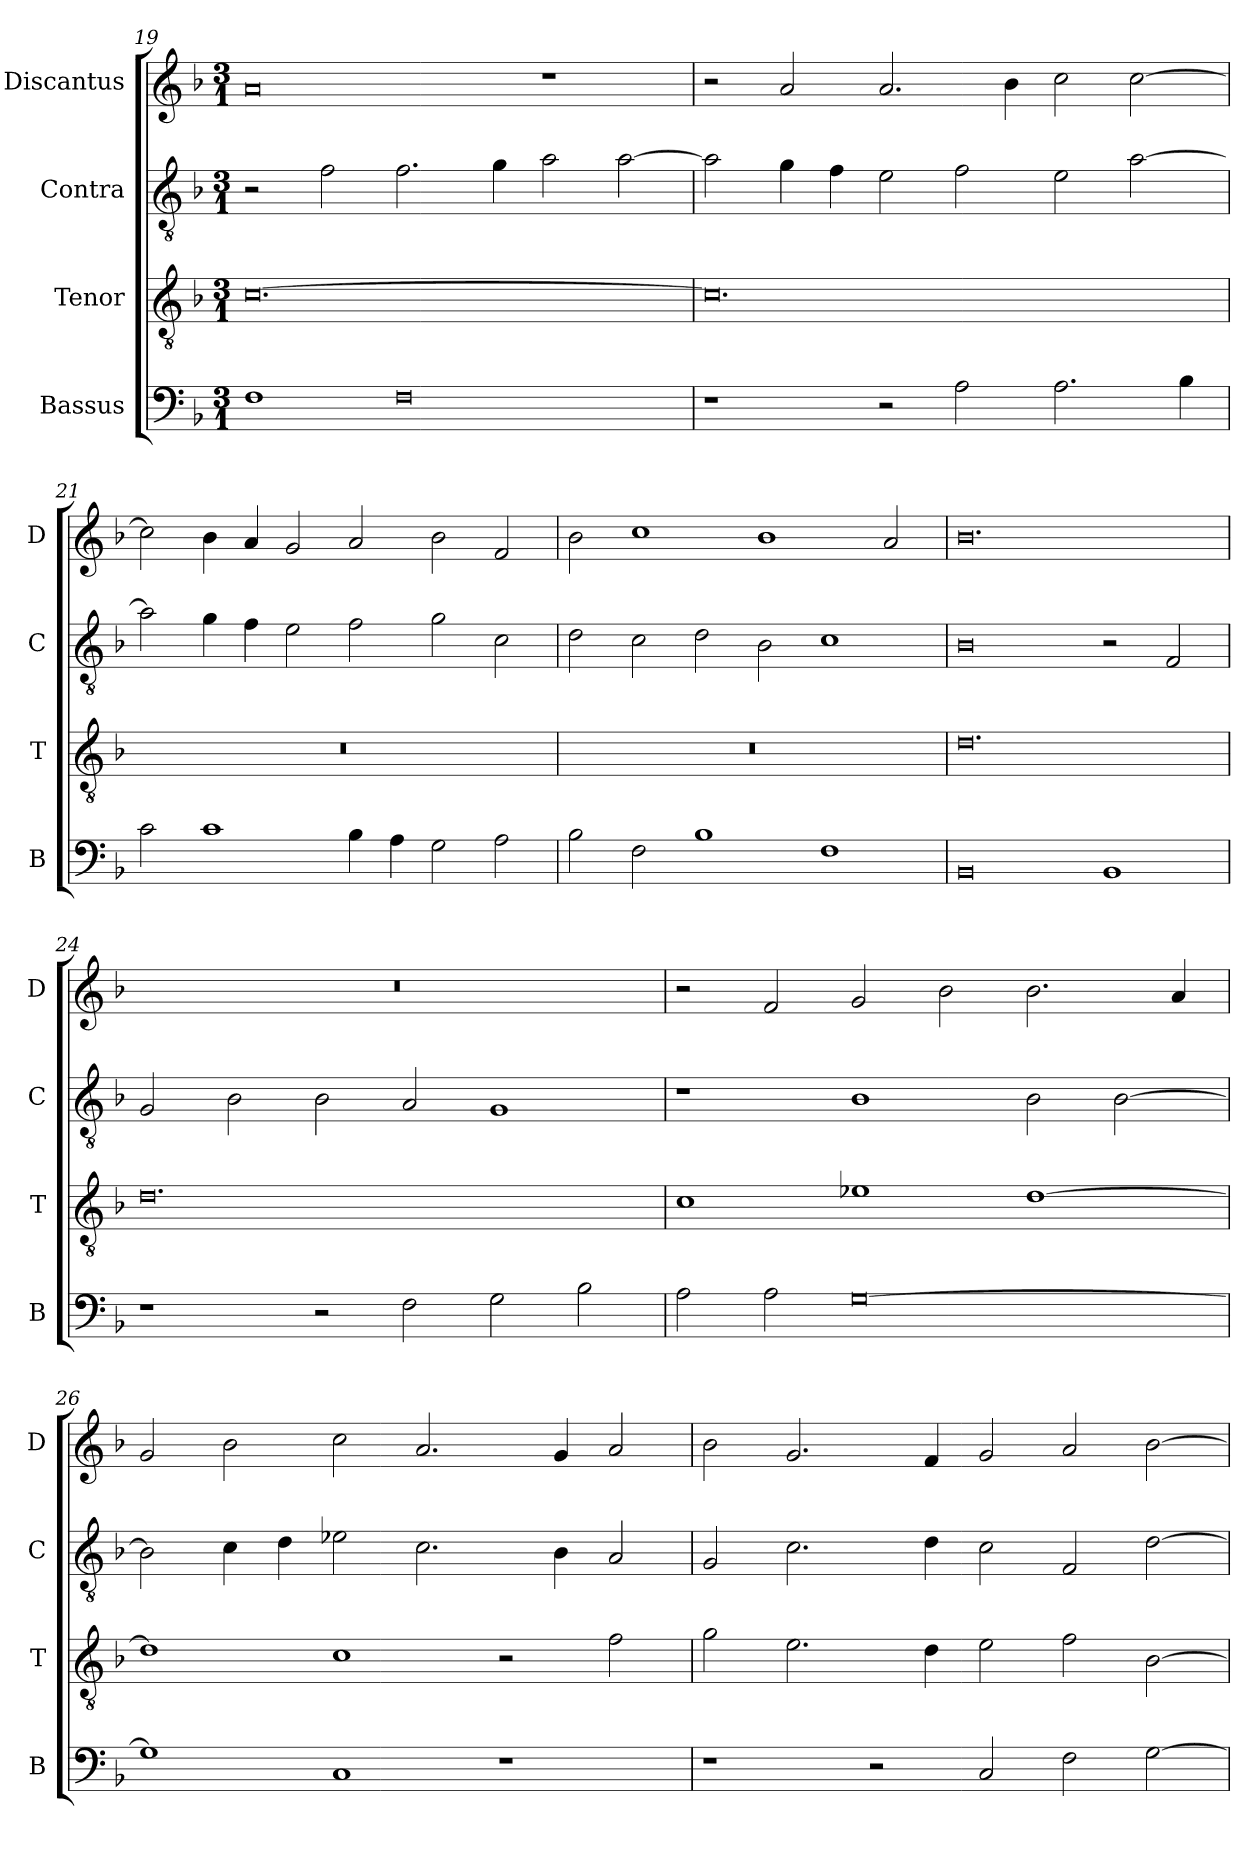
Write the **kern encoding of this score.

**kern	**kern	**kern	**kern
*part4	*part3	*part2	*part1
*staff4	*staff3	*staff2	*staff1
*I"Bassus	*I"Tenor	*I"Contra	*I"Discantus
*I'B	*I'T	*I'C	*I'D
*clefF4	*clefGv2	*clefGv2	*clefG2
*k[b-]	*k[b-]	*k[b-]	*k[b-]
*M3/1	*M3/1	*M3/1	*M3/1
=19	=19	=19	=19
1F	[0.c	2r	0a
.	.	2f\	.
0F	.	2.f\	.
.	.	4g\	.
.	.	2a\	1r
.	.	[2a\	.
=20	=20	=20	=20
1r	0.c]	2a\]	2r
.	.	4g\	2a/
.	.	4f\	.
2r	.	2e\	2.a/
2A\	.	2f\	.
.	.	.	4b-\
2.A\	.	2e\	2cc\
.	.	[2a\	[2cc\
4B-\	.	.	.
=21	=21	=21	=21
2c\	0.r	2a\]	2cc\]
1c	.	4g\	4b-\
.	.	4f\	4a/
.	.	2e\	2g/
4B-\	.	2f\	2a/
4A\	.	.	.
2G\	.	2g\	2b-\
2A\	.	2c\	2f/
=22	=22	=22	=22
2B-\	0.r	2d\	2b-\
2F\	.	2c\	1cc
1B-	.	2d\	.
.	.	2B-\	1b-
1F	.	1c	.
.	.	.	2a/
=23	=23	=23	=23
0BB-	0.d	0B-	0.b-
1BB-	.	2r	.
.	.	2F/	.
=24	=24	=24	=24
1r	0.d	2G/	0.r
.	.	2B-\	.
2r	.	2B-\	.
2F\	.	2A/	.
2G\	.	1G	.
2B-\	.	.	.
=25	=25	=25	=25
2A\	1c	1r	2r
2A\	.	.	2f/
[0G	1e-X	1B-	2g/
.	.	.	2b-\
.	[1d	2B-\	2.b-\
.	.	[2B-\	.
.	.	.	4a/
=26	=26	=26	=26
1G]	1d]	2B-\]	2g/
.	.	4c\	2b-\
.	.	4d\	.
1C	1c	2e-X\	2cc\
.	.	2.c\	2.a/
1r	2r	.	.
.	.	4B-\	4g/
.	2f\	2A/	2a/
=27	=27	=27	=27
1r	2g\	2G/	2b-\
.	2.e\	2.c\	2.g/
2r	.	.	.
.	4d\	4d\	4f/
2C/	2e\	2c\	2g/
2F\	2f\	2F/	2a/
[2G\	[2B-\	[2d\	[2b-\
=	=	=	=
*-	*-	*-	*-
